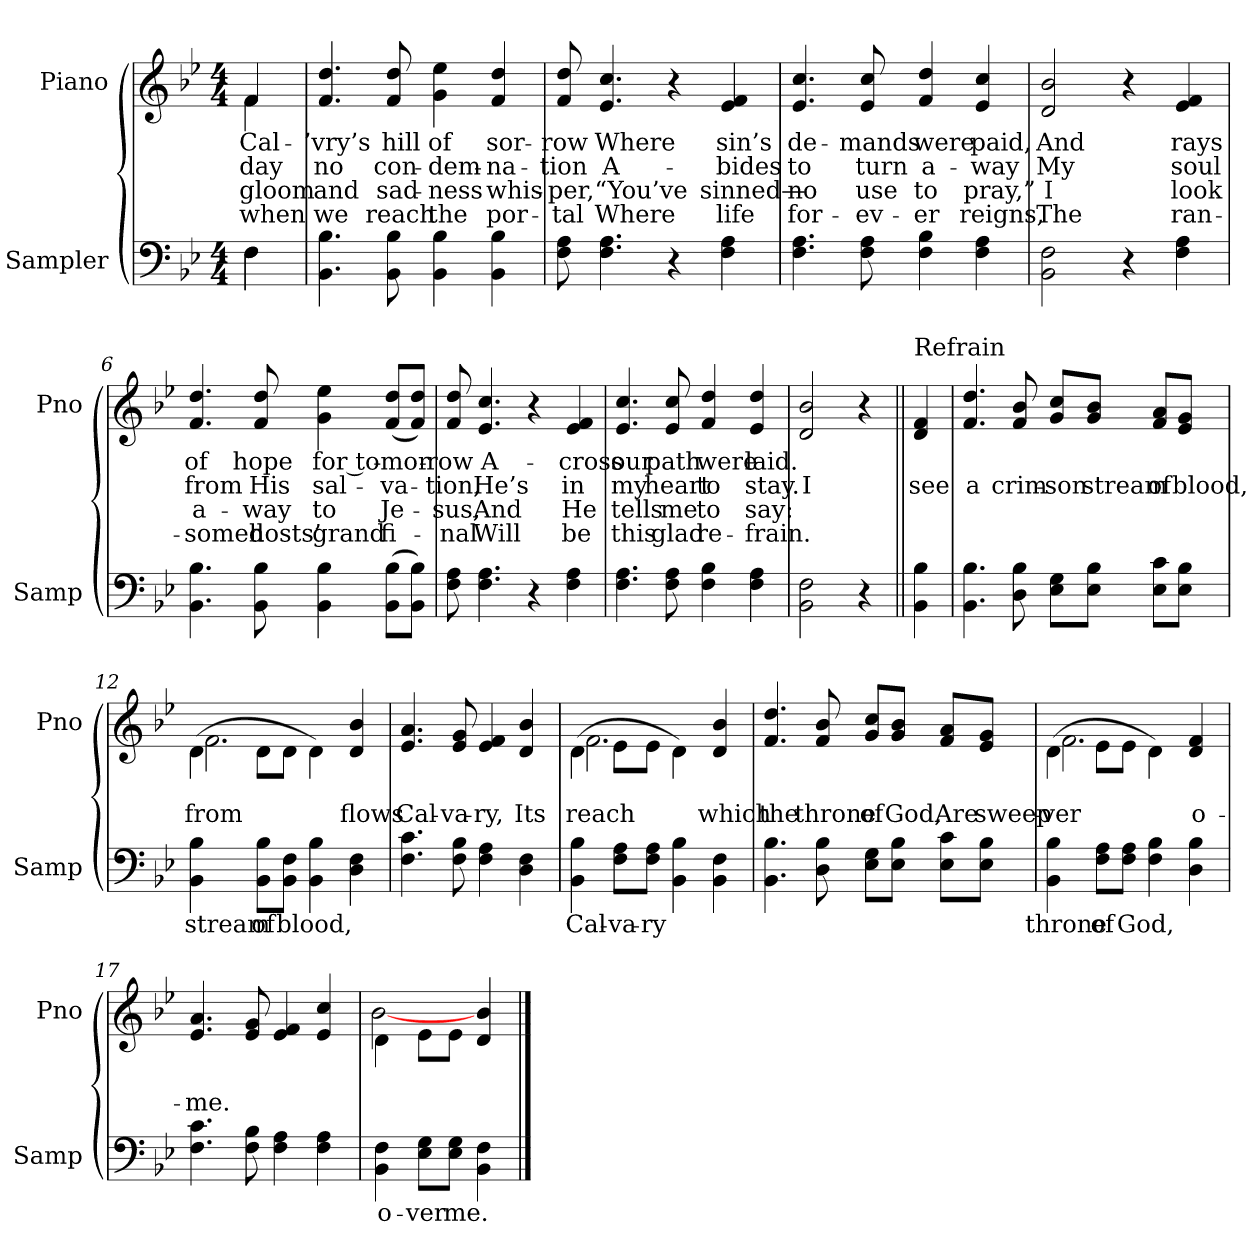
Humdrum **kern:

**kern	**text	**kern	**text	**text	**text	**text
*part2	*part2	*part1	*part1	*part1	*part1	*part1
*staff2	*staff2	*staff1	*staff1	*staff1	*staff1	*staff1
*I"Sampler	*	*I"Piano	*	*	*	*
*I'Samp	*	*I'Pno	*	*	*	*
*clefF4	*	*clefG2	*	*	*	*
*k[b-e-]	*	*k[b-e-]	*	*	*	*
*B-:	*	*B-:	*	*	*	*
*M4/4	*	*M4/4	*	*	*	*
=1	=1	=1	=1	=1	=1	=1
*^	*	*^	*	*	*	*
4F\	4F	.	4f/	4f	Cal-	-day	gloom	when
*v	*v	*	*	*	*	*	*	*
*	*	*v	*v	*	*	*	*
=2	=2	=2	=2	=2	=2	=2
4.BB- 4.B-	.	4.f 4.dd	-’vry’s	no	and	we
8BB- 8B-	.	8f 8dd	hill	con-	sad-	reach
4BB- 4B-	.	4g 4ee-	of	-dem-	-ness	the
4BB- 4B-	.	4f 4dd	sor-	-na-	whis-	por-
=3	=3	=3	=3	=3	=3	=3
8F 8A	.	8f 8dd	-row	-tion	-per,	-tal
4.F 4.A	.	4.e- 4.cc	Where	A-	“You’ve	Where
4r	.	4r	.	.	.	.
4F 4A	.	4e- 4f	sin’s	-bides	sinned—	life
=4	=4	=4	=4	=4	=4	=4
4.F 4.A	.	4.e- 4.cc	de-	to	no	for-
8F 8A	.	8e- 8cc	-mands	turn	use	-ev-
4F 4B-	.	4f 4dd	were	a-	to	-er
4F 4A	.	4e- 4cc	paid,	-way	pray,”	reigns,
=5	=5	=5	=5	=5	=5	=5
2BB- 2F	.	2d 2b-	And	My	I	The
4r	.	4r	.	.	.	.
4F 4A	.	4e- 4f	rays	soul	look	ran-
=6	=6	=6	=6	=6	=6	=6
4.BB- 4.B-	.	4.f 4.dd	of	from	a-	-somed
8BB- 8B-	.	8f 8dd	hope	His	-way	hosts’
4BB- 4B-	.	4g 4ee-	for to-	sal-	to	grand
(8BB-\ 8B-\L	.	(8f/ 8dd/L	-mor-	-va-	Je-	fi-
8BB-\ 8B-\J)	.	8f/ 8dd/J)	.	.	.	.
=7	=7	=7	=7	=7	=7	=7
8F 8A	.	8f 8dd	-row	-tion,	-sus,	-nal
4.F 4.A	.	4.e- 4.cc	A-	He’s	And	Will
4r	.	4r	.	.	.	.
4F 4A	.	4e- 4f	-cross	in	He	be
=8	=8	=8	=8	=8	=8	=8
4.F 4.A	.	4.e- 4.cc	our	my	tells	this
8F 8A	.	8e- 8cc	path	heart	me	glad
4F 4B-	.	4f 4dd	were	to	to	re-
4F 4A	.	4e- 4dd	laid.	stay.	say:	-frain.
=9	=9	=9	=9	=9	=9	=9
2BB- 2F	.	2d 2b-	.	I	.	.
4r	.	4r	.	.	.	.
=10||	=10||	=10||	=10||	=10||	=10||	=10||
!	!	!LO:TX:t=Refrain	!	!	!	!
4BB- 4B-	.	4d 4f	.	see	.	.
=11	=11	=11	=11	=11	=11	=11
4.BB- 4.B-	.	4.f 4.dd	.	a	.	.
8D 8B-	.	8f 8b-	.	crim-	.	.
8E-\ 8G\L	.	8g/ 8cc/L	.	-son	.	.
8E-\ 8B-\J	.	8g/ 8b-/J	.	stream	.	.
8E-\ 8c\L	.	8f/ 8a/L	.	of	.	.
8E-\ 8B-\J	.	8e-/ 8g/J	.	blood,	.	.
=12	=12	=12	=12	=12	=12	=12
*	*	*^	*	*	*	*
4BB- 4B-	stream	(4d\	2.f	.	from	.	.
8BB-\ 8B-\L	of	8d\L	.	.	.	.	.
8BB-\ 8F\J	blood,	8d\J	.	.	.	.	.
4BB- 4B-	.	4d\)	.	.	.	.	.
4D 4F	.	4d 4b-	4ryy	.	flows	.	.
*	*	*v	*v	*	*	*	*
=13	=13	=13	=13	=13	=13	=13
4.F 4.c	.	4.e- 4.a	.	Cal-	.	.
8F 8B-	.	8e- 8g	.	-va-	.	.
4F 4A	.	4e- 4f	.	-ry,	.	.
4D 4F	.	4d 4b-	.	Its	.	.
=14	=14	=14	=14	=14	=14	=14
*	*	*^	*	*	*	*
4BB- 4B-	Cal-	(4d\	2.f	.	reach	.	.
8F\ 8A\L	-va-	8e-\L	.	.	.	.	.
8F\ 8A\J	-ry	8e-\J	.	.	.	.	.
4BB- 4B-	.	4d\)	.	.	.	.	.
4BB- 4F	.	4d 4b-	4ryy	.	which	.	.
*	*	*v	*v	*	*	*	*
=15	=15	=15	=15	=15	=15	=15
4.BB- 4.B-	.	4.f 4.dd	.	the	.	.
8D 8B-	.	8f 8b-	.	throne	.	.
8E-\ 8G\L	.	8g/ 8cc/L	.	of	.	.
8E-\ 8B-\J	.	8g/ 8b-/J	.	God,	.	.
8E-\ 8c\L	.	8f/ 8a/L	.	Are	.	.
8E-\ 8B-\J	.	8e-/ 8g/J	.	sweep-	.	.
=16	=16	=16	=16	=16	=16	=16
*	*	*^	*	*	*	*
4BB- 4B-	throne	(4d\	2.f	.	-ver	.	.
8F\ 8A\L	of	8e-\L	.	.	.	.	.
8F\ 8A\J	God,	8e-\J	.	.	.	.	.
4F 4B-	.	4d\)	.	.	.	.	.
4D 4B-	.	4d 4f	4ryy	.	o-	.	.
*	*	*v	*v	*	*	*	*
=17	=17	=17	=17	=17	=17	=17
4.F 4.c	.	4.e- 4.a	.	me.	.	.
8F 8B-	.	8e- 8g	.	.	.	.
4F 4A	.	4e- 4f	.	.	.	.
4F 4A	.	4e- 4cc	.	.	.	.
=18	=18	=18	=18	=18	=18	=18
*	*	*^	*	*	*	*
4BB- 4F	o-	4d\	[2b-	.	.	.	.
8E-\ 8G\L	-ver	8e-\L	.	.	.	.	.
8E-\ 8G\J	me.	8e-\J	.	.	.	.	.
4BB- 4F	.	4d 4b-	4ryy	.	.	.	.
*	*	*v	*v	*	*	*	*
==	==	==	==	==	==	==
*-	*-	*-	*-	*-	*-	*-
